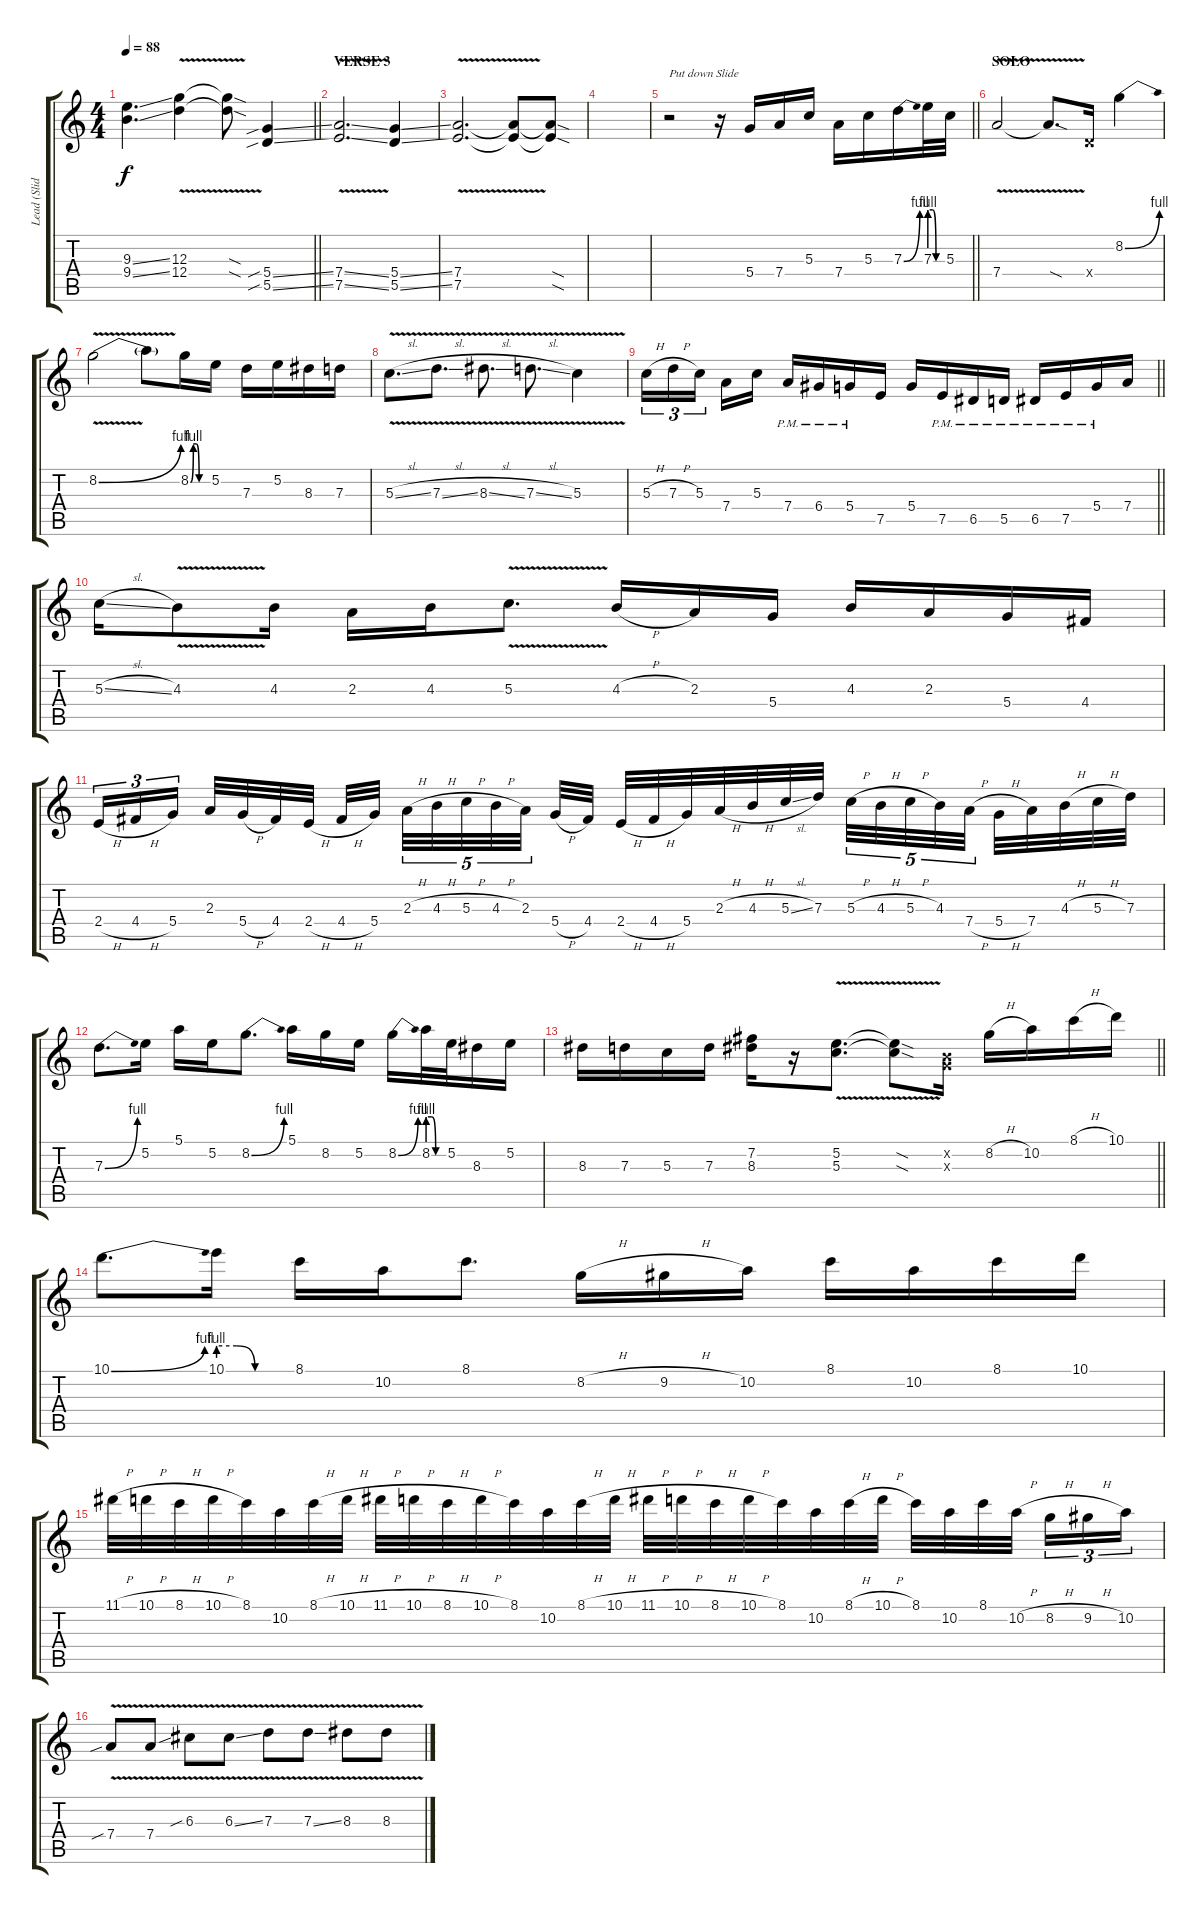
\track ("Lead (Slide)" "Lead (Slid") {instrument overdrivenguitar}
\staff {score tabs}
\tuning (E4 B3 G3 D3 A2 E2) {hide}
\ts (4 4)
\tempo 88
\clef g2
\barLineRight lightlight
\ks c
(9.3{ss} 9.4{ss}).4{d dy f} (12.3{v} 12.4{v}).4 (12.3{sod t} 12.4{sod t}).8 (5.4{sib ss} 5.5{sib ss}).4 |
\section ("" "VERSE 3")
(7.4{v ss} 7.5{v ss}).2{d} (5.4{ss} 5.5{ss}).4 |
(7.4{v} 7.5{v}).2{d} (7.4{t} 7.5{t}).8 (7.4{sod t} 7.5{sod t}).8 |
|
\barLineRight lightlight
r.2{txt "Put down Slide"} r.16{volume 16} 5.4.16 7.4.16 5.3.16 7.4.16 5.3.16 7.3{be (bend 0 0 60 4)}.16 7.3{be (custom 0 4 15 4 30 0 60 0)}.32 5.3.32 |
\section ("" "SOLO")
7.4{v}.2 7.4{sod t}.8{d} 0.4{x}.16 8.2{be (bend 0 0 60 4)}.4 |
8.2{be (bend 0 0 60 4) v}.2 8.2{t}.8 8.2{be (custom 0 0 10 4 20 4 30 0 60 0)}.16 5.2.16 7.3.16 5.2.16 8.3.16 7.3.16 |
5.3{v sl}.8{d} 7.3{v sl}.8{d} 8.3{v sl}.8{d} 7.3{v sl}.8{d} 5.3{v}.4 |
\barLineRight lightlight
5.3{h}.16{tu (3 2)} 7.3{h}.16{tu (3 2)} 5.3.16{tu (3 2) beam splitsecondary} 7.4.16 5.3.16 7.4{pm}.16 6.4{pm}.16 5.4{pm}.16 7.5.16 5.4.16 7.5{pm}.16 6.5{pm}.16 5.5{pm}.16 6.5{pm}.16 7.5{pm}.16 5.4{pm}.16 7.4.16 |
5.3{sl}.16 4.3{v}.8 4.3.16 2.3.16 4.3.16 5.3{v}.8{d} 4.3{h}.16 2.3.16 5.4.16 4.3.16 2.3.16 5.4.16 4.4.16 |
2.4{h}.16{tu (3 2)} 4.4{h}.16{tu (3 2)} 5.4.16{tu (3 2) beam splitsecondary} 2.3.32 5.4{h}.32 4.4.32 2.4{h}.32 4.4{h}.32 5.4.32{beam splitsecondary} 2.3{h}.32{tu (5 4)} 4.3{h}.32{tu (5 4)} 5.3{h}.32{tu (5 4)} 4.3{h}.32{tu (5 4)} 2.3.32{tu (5 4) beam splitsecondary} 5.4{h}.32 4.4.32 2.4{h}.32 4.4{h}.32 5.4.32 2.3{h}.32 4.3{h}.32 5.3{sl}.32 7.3.32{beam splitsecondary} 5.3{h}.32{tu (5 4)} 4.3{h}.32{tu (5 4)} 5.3{h}.32{tu (5 4)} 4.3.32{tu (5 4)} 7.4{h}.32{tu (5 4) beam splitsecondary} 5.4{h}.32 7.4.32 4.3{h}.32 5.3{h}.32 7.3.32 |
7.3{be (bend 0 0 60 4)}.8{d} 5.2.16 5.1.16 5.2.16 8.2{be (bend 0 0 60 4)}.8{d} 5.1.16 8.2.16 5.2.16 8.2{be (bend 0 0 60 4)}.16 8.2{be (custom 0 4 15 4 30 0 60 0)}.32 5.2.32 8.3.16 5.2.16 |
\barLineRight lightlight
8.3.16 7.3.16 5.3.16 7.3.16 (7.2 8.3).16 r.16 (5.2{v} 5.3{v}).8{d} (5.2{sod t} 5.3{sod t}).8 (0.2{x} 0.3{x}).16 8.2{h}.16 10.2.16 8.1{h}.16 10.1.16 |
10.1{be (bend 0 0 60 4)}.8{d} 10.1{be (custom 0 4 15 4 30 0 60 0)}.16 8.1.16 10.2.16 8.1.8{d} 8.2{h}.16 9.2{h}.16 10.2.16 8.1.16 10.2.16 8.1.16 10.1.16 |
11.1{h}.32 10.1{h}.32 8.1{h}.32 10.1{h}.32 8.1.32 10.2.32 8.1{h}.32 10.1{h}.32 11.1{h}.32 10.1{h}.32 8.1{h}.32 10.1{h}.32 8.1.32 10.2.32 8.1{h}.32 10.1{h}.32 11.1{h}.32 10.1{h}.32 8.1{h}.32 10.1{h}.32 8.1.32 10.2.32 8.1{h}.32 10.1{h}.32 8.1.32 10.2.32 8.1.32 10.2{h}.32{beam splitsecondary} 8.2{h}.16{tu (3 2)} 9.2{h}.16{tu (3 2)} 10.2.16{tu (3 2)} |
7.4{v sib}.8 7.4{v}.8 6.3{v sib}.8 6.3{v ss}.8 7.3{v}.8 7.3{v ss}.8 8.3{v}.8 8.3{v ss}.8
